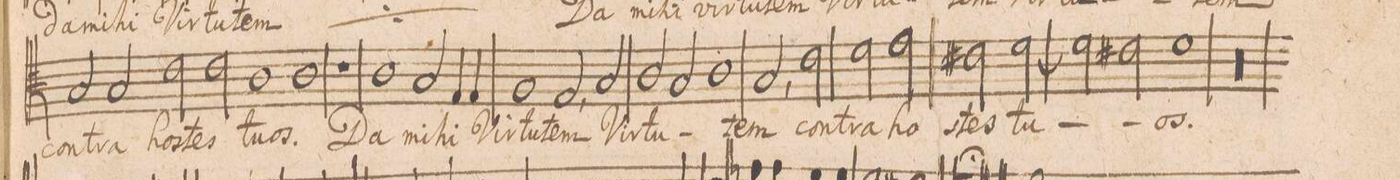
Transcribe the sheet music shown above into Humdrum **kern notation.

**kern	**text
*I"TENOR.	*
*clefC4	*
*k[]	*
*met(C|)	*
*M2/1	*
2G/	con-
2G/	-tra
=62-	=62-
2cny\	hos-
2c\	-tes
1A	tu-
=63-	=63-
1A	-os.
1r	.
=64-	=64-
1A	Da
2G/	mi-
4E/	-hi
4E/	Vir-
=65-	=65-
1F	-tu-
2E,/	-tem
2G/	Vir-
=66-	=66-
2A/	-tu-
2G/	.
1A	.
=67-	=67-
2G,/	-tem
2c\	con-
2d\	-tra
2e\	ho-
=68-	=68-
2c#X\	-stes
[<2d\	tu-
2d]	.
2c#X\	.
=69-	=69-
1d	-os.
00r	.
=70-	=70-
=71-	=71-
*-	*-
